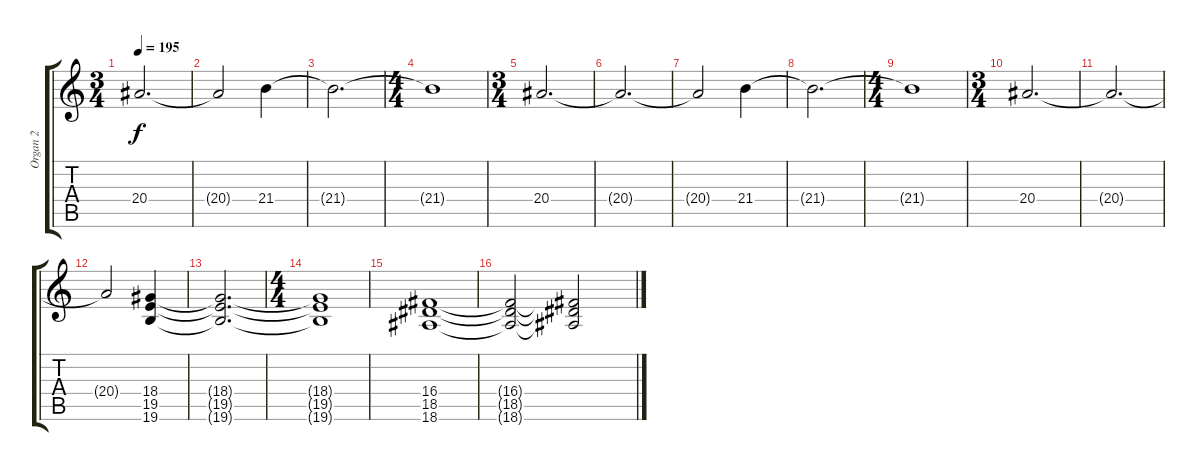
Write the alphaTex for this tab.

\track ("Organ 2" "Organ 2") {instrument percussiveorgan}
\staff {score tabs}
\tuning (E4 B3 G3 D3 A2 E2) {hide}
\ts (3 4)
\tempo 195
\clef g2
\ks c
20.4{t}.2{d dy f} |
20.4{t}.2 21.4.4 |
21.4{t}.2{d} |
\ts (4 4)
21.4{t}.1 |
\ts (3 4)
20.4.2{d} |
20.4{t}.2{d} |
20.4{t}.2 21.4.4 |
21.4{t}.2{d} |
\ts (4 4)
21.4{t}.1 |
\ts (3 4)
20.4.2{d} |
20.4{t}.2{d} |
20.4{t}.2 (18.4 19.5 19.6).4 |
(18.4{t} 19.5{t} 19.6{t}).2{d} |
\ts (4 4)
(18.4{t} 19.5{t} 19.6{t}).1 |
(16.4 18.5 18.6).1 |
(16.4{t} 18.5{t} 18.6{t}).2 (16.4{t} 18.5{t} 18.6{t}).2
